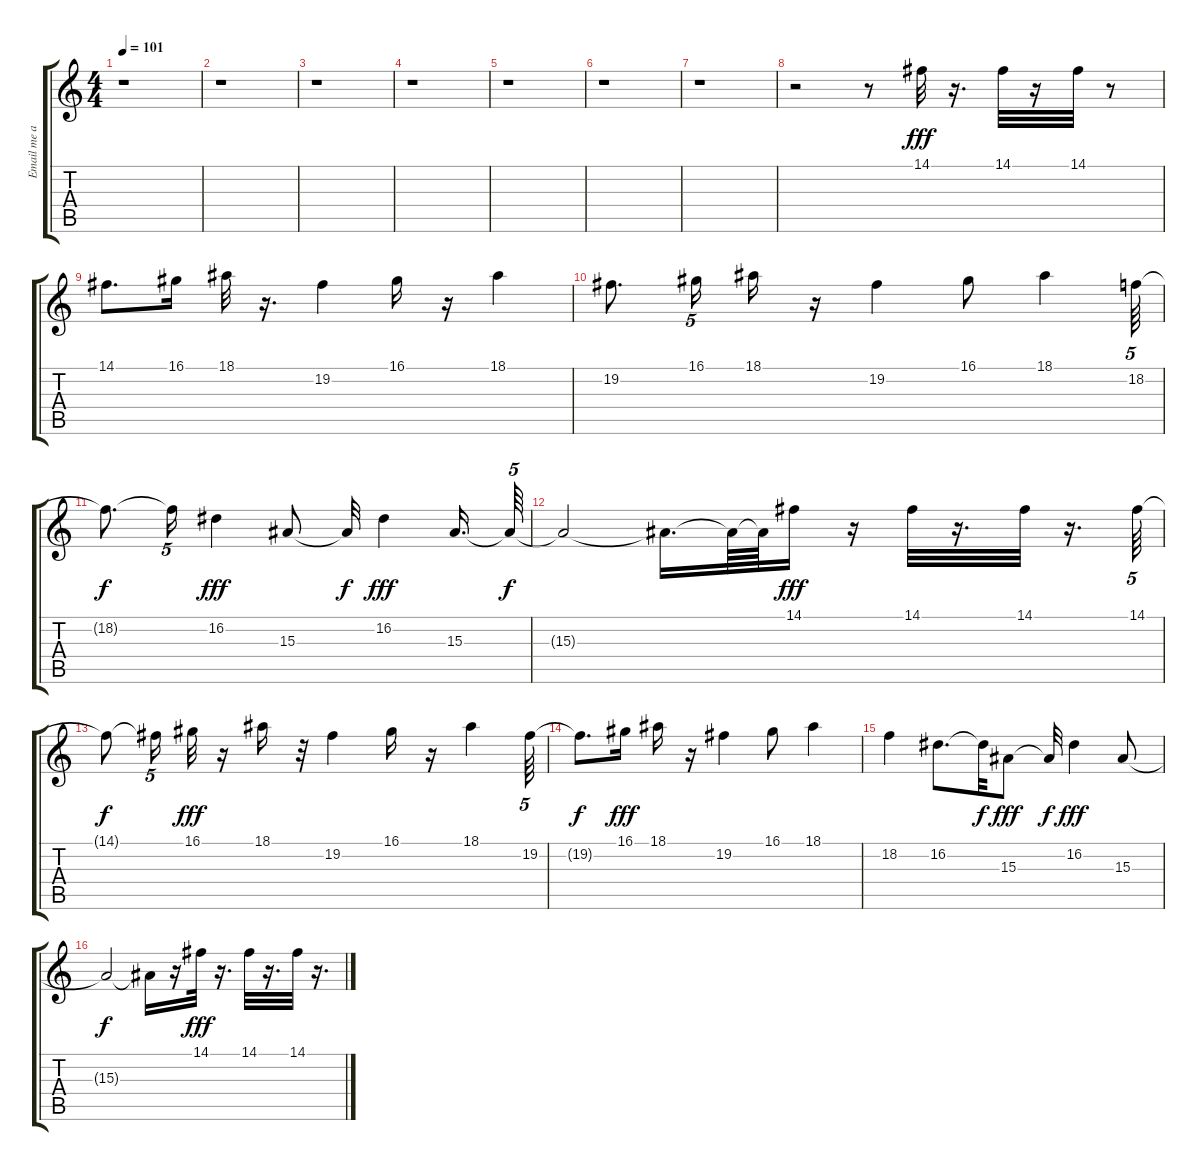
\track ("Email me at :" "Email me a") {instrument ocarina}
\staff {score tabs}
\tuning (E4 B3 G3 D3 A2 E2) {hide}
\ts (4 4)
\tempo 101
\clef g2
\ks c
r.1{dy fff} |
r.1 |
r.1 |
r.1 |
r.1 |
r.1 |
r.1 |
r.2 r.8 14.1.32 r.16{d} 14.1.32 r.16 14.1.32 r.8 |
14.1.8{d} 16.1.16 18.1.32 r.16{d} 19.2.4 16.1.16 r.16 18.1.4 |
19.2.8{d} 16.1.16{tu (5 4)} 18.1.16 r.16 19.2.4 16.1.8 18.1.4 18.2.64{tu (5 4)} |
18.2{t}.8{d dy f} 18.2{t}.16{tu (5 4)} 16.2.4{dy fff} 15.3.8 15.3{t}.32{dy f} 16.2.4{dy fff} 15.3.16{d} 15.3{t}.64{tu (5 4) dy f} |
15.3{t}.2 15.3{t}.16{d} 15.3{t}.64 15.3{t}.64 14.1.16{dy fff} r.16 14.1.32 r.16{d} 14.1.32 r.16{d} 14.1.64{tu (5 4)} |
14.1{t}.8{dy f} 14.1{t}.16{tu (5 4)} 16.1.32{dy fff} r.16 18.1.16 r.32 19.2.4 16.1.16 r.16 18.1.4 19.2.64{tu (5 4)} |
19.2{t}.8{d dy f} 16.1.16{dy fff} 18.1.16 r.16 19.2.4 16.1.8 18.1.4 |
18.2.4 16.2.8{d} 16.2{t}.32{dy f} 15.3.8{dy fff} 15.3{t}.32{dy f} 16.2.4{dy fff} 15.3.8 |
15.3{t}.2{dy f} 15.3{t}.16 r.16 14.1.32{dy fff} r.16{d} 14.1.32 r.16{d} 14.1.32 r.16{d}
